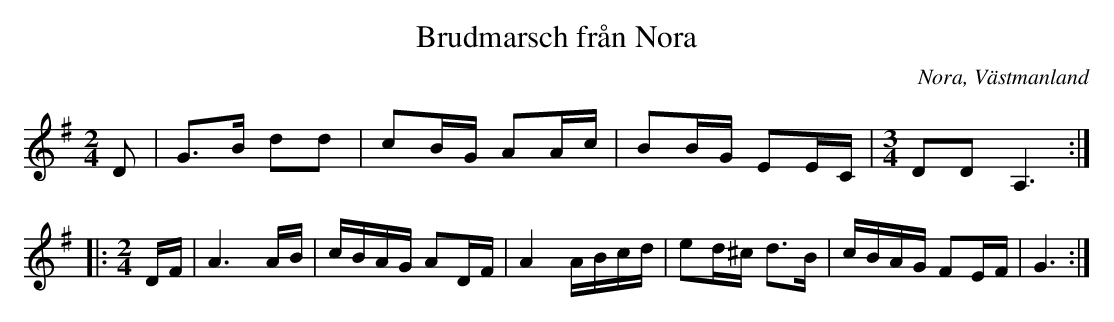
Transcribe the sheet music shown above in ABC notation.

X:1
T:Brudmarsch från Nora
O:Nora, Västmanland
M:2/4
L:1/16
K:G
[M:2/4] D2 | G3B d2d2 | c2BG A2Ac | B2BG E2EC | [M:3/4] D2D2 A,6 :|
|: [M:2/4] DF | A6 AB | cBAG A2DF | A4 ABcd | e2d^c d3B | cBAG F2EF | G6 :|
